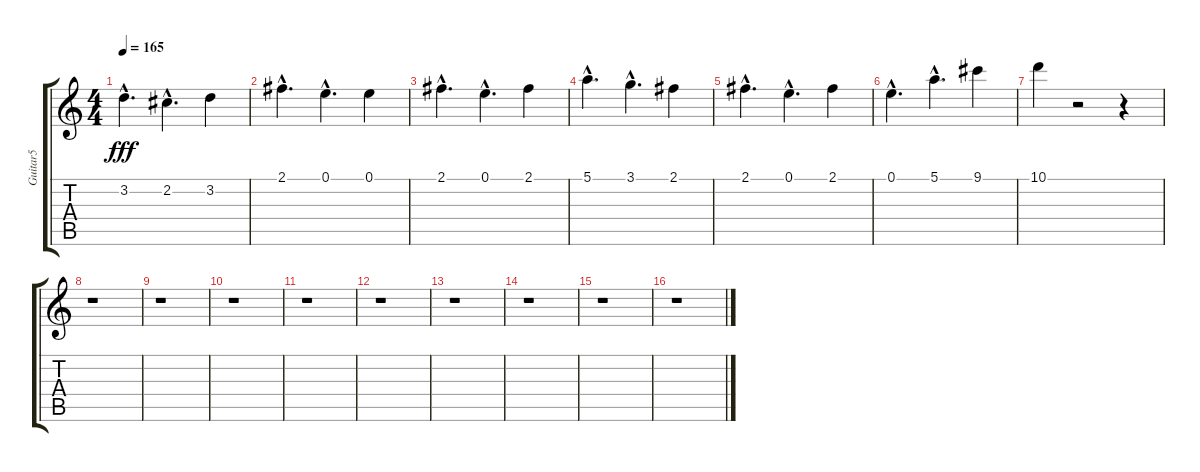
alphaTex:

\track ("Guitar5" "Guitar5") {instrument distortionguitar}
\staff {score tabs}
\tuning (E4 B3 G3 D3 A2 E2) {hide}
\ts (4 4)
\tempo 165
\clef g2
\ks c
3.2{hac}.4{d dy fff} 2.2{hac}.4{d} 3.2.4 |
2.1{hac}.4{d} 0.1{hac}.4{d} 0.1.4 |
2.1{hac}.4{d} 0.1{hac}.4{d} 2.1.4 |
5.1{hac}.4{d} 3.1{hac}.4{d} 2.1.4 |
2.1{hac}.4{d} 0.1{hac}.4{d} 2.1.4 |
0.1{hac}.4{d} 5.1{hac}.4{d} 9.1.4 |
10.1.4 r.2 r.4 |
r.1 |
r.1 |
r.1 |
r.1 |
r.1 |
r.1 |
r.1 |
r.1 |
r.1
